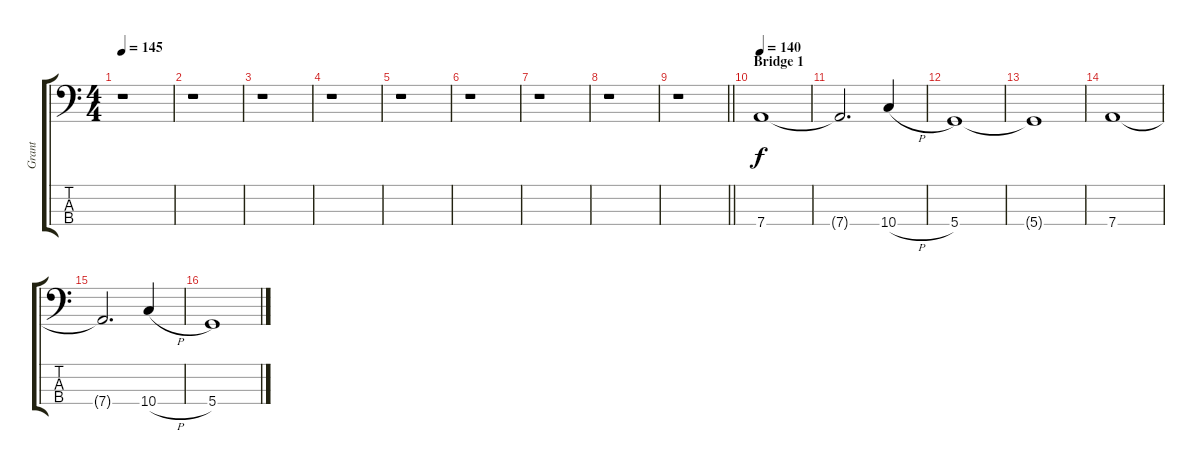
\track ("Grant" "Grant") {instrument electricbassfinger}
\staff {score tabs}
\tuning (G2 D2 A1 D1) {hide}
\ts (4 4)
\tempo 145
\clef f4
\ks c
r.1{dy f} |
r.1 |
r.1 |
r.1 |
r.1 |
r.1 |
r.1 |
r.1 |
\barLineRight lightlight
r.1 |
\section ("" "Bridge 1")
\tempo 140
7.4.1 |
7.4{t}.2{d} 10.4{h}.4 |
5.4.1 |
5.4{t}.1 |
7.4.1 |
7.4{t}.2{d} 10.4{h}.4 |
5.4.1
